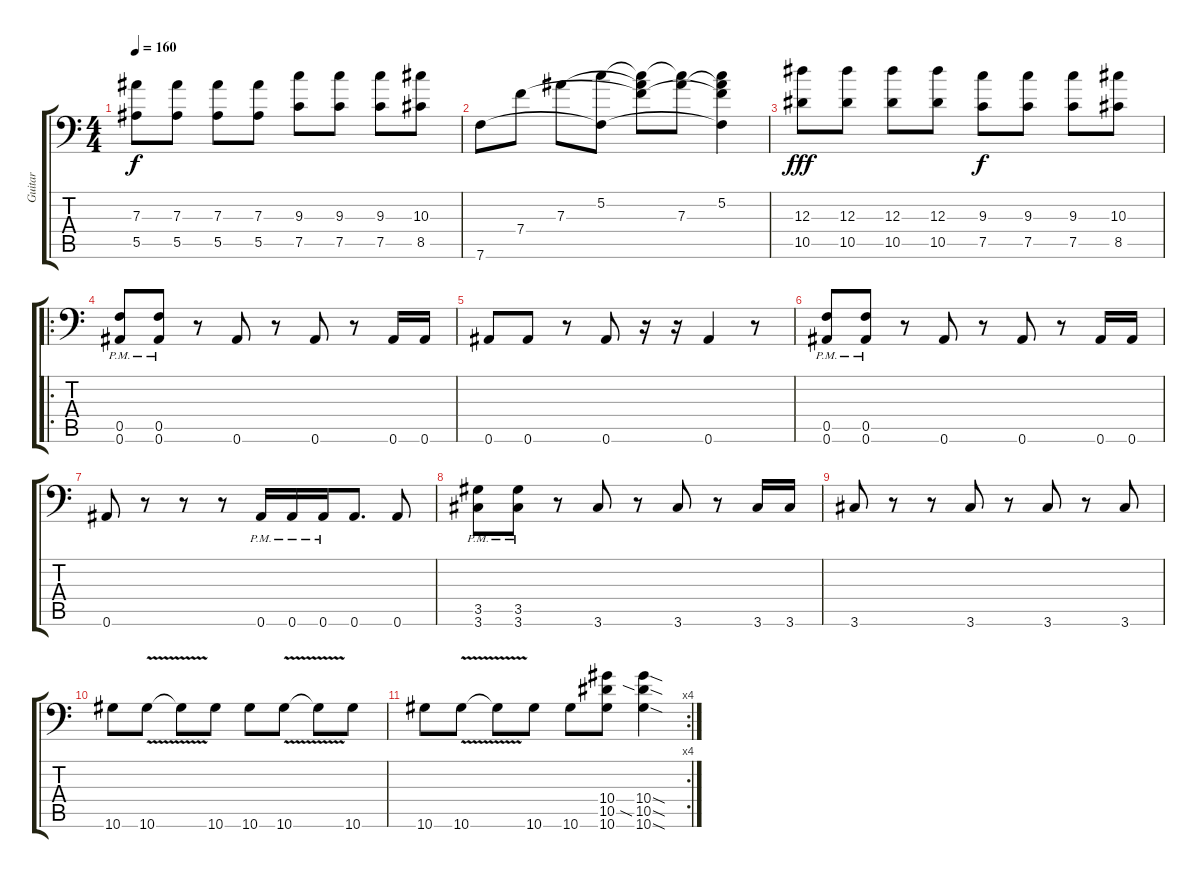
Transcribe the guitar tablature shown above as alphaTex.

\track ("Guitar" "Guitar") {instrument distortionguitar}
\staff {score tabs}
\tuning (C4 G3 Eb3 Bb2 F2 Bb1) {hide}
\ts (4 4)
\tempo 160
\clef f4
\ks c
(7.3 5.5).8{dy f} (7.3 5.5).8 (7.3 5.5).8 (7.3 5.5).8 (9.3 7.5).8 (9.3 7.5).8 (9.3 7.5).8 (10.3 8.5).8 |
7.6.8 7.4.8 7.3.8 (5.2 7.6{t}).8 (5.2{t} 7.3{t} 7.4{t}).8 (5.2{t} 7.3).8 (5.2 7.3{t} 7.4{t} 7.6{t}).4 |
(12.3 10.5).8{dy fff} (12.3 10.5).8 (12.3 10.5).8 (12.3 10.5).8 (9.3 7.5).8{dy f} (9.3 7.5).8 (9.3 7.5).8 (10.3 8.5).8 |
\ro
(0.5{pm} 0.6{pm}).8 (0.5{pm} 0.6{pm}).8 r.8 0.6.8 r.8 0.6.8 r.8 0.6.16 0.6.16 |
0.6.8 0.6.8 r.8 0.6.8 r.16 r.16 0.6.4 r.8 |
(0.5{pm} 0.6{pm}).8 (0.5{pm} 0.6{pm}).8 r.8 0.6.8 r.8 0.6.8 r.8 0.6.16 0.6.16 |
0.6.8 r.8 r.8 r.8 0.6{pm}.16 0.6{pm}.16 0.6{pm}.16 0.6.8{d} 0.6.8 |
(3.5{pm} 3.6{pm}).8 (3.5{pm} 3.6{pm}).8 r.8 3.6.8 r.8 3.6.8 r.8 3.6.16 3.6.16 |
3.6.8 r.8 r.8 3.6.8 r.8 3.6.8 r.8 3.6.8 |
10.6.8 10.6{v}.8 10.6{t}.8 10.6.8 10.6.8 10.6{v}.8 10.6{t}.8 10.6.8 |
\rc 4
10.6.8 10.6{v}.8 10.6{t}.8 10.6.8 10.6.8 (10.4 10.5 10.6).8 (10.4{sod} 10.5{sia sod} 10.6{sod}).4
